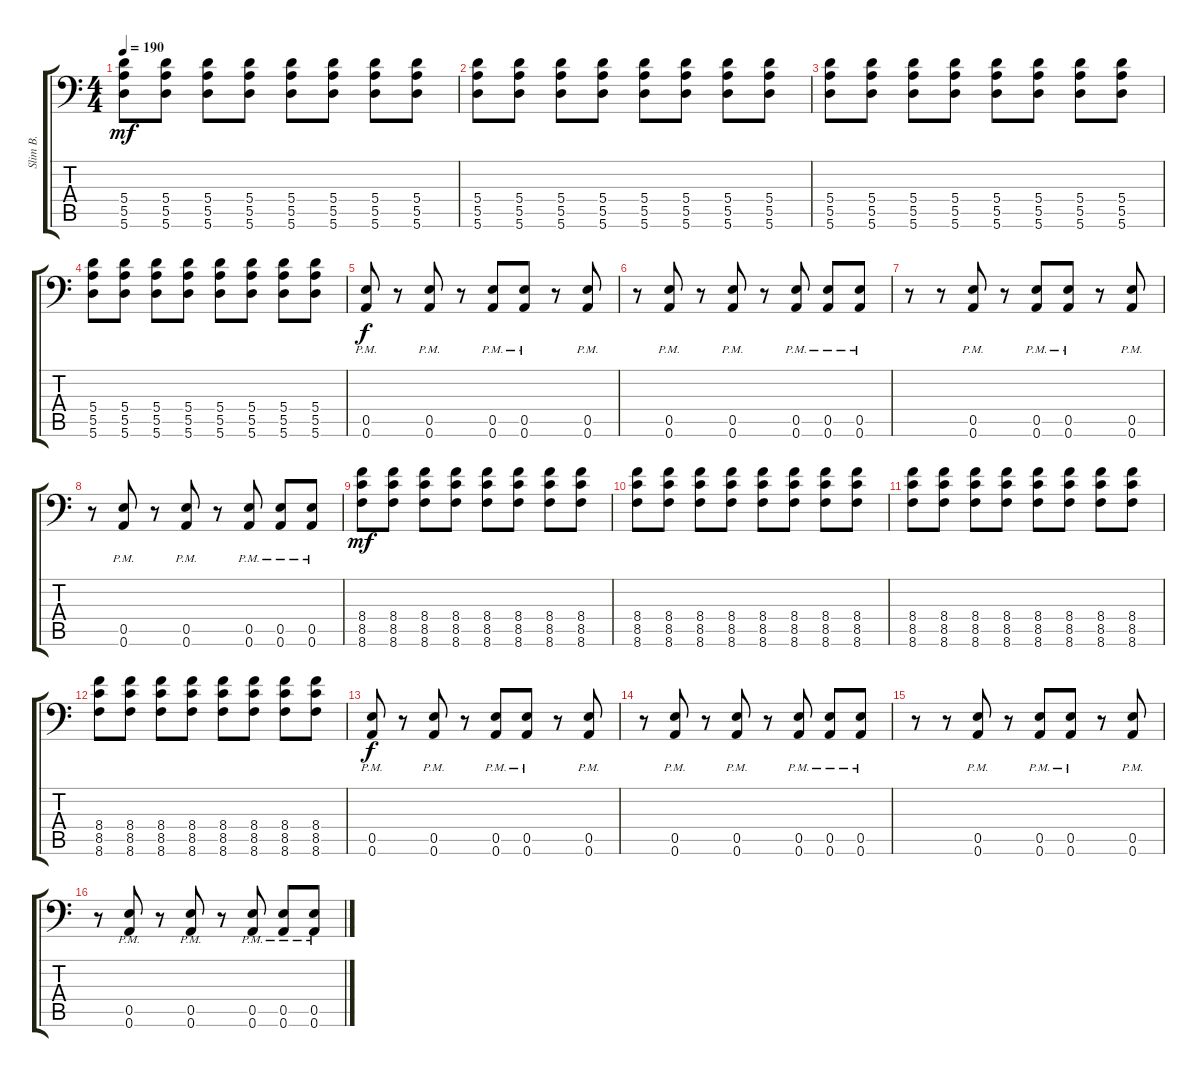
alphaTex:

\track ("Slim B." "Slim B.") {instrument distortionguitar}
\staff {score tabs}
\tuning (B3 Gb3 D3 A2 E2 A1) {hide}
\ts (4 4)
\tempo 190
\clef f4
\ks c
(5.4 5.5 5.6).8{dy mf} (5.4 5.5 5.6).8 (5.4 5.5 5.6).8 (5.4 5.5 5.6).8 (5.4 5.5 5.6).8 (5.4 5.5 5.6).8 (5.4 5.5 5.6).8 (5.4 5.5 5.6).8 |
(5.4 5.5 5.6).8 (5.4 5.5 5.6).8 (5.4 5.5 5.6).8 (5.4 5.5 5.6).8 (5.4 5.5 5.6).8 (5.4 5.5 5.6).8 (5.4 5.5 5.6).8 (5.4 5.5 5.6).8 |
(5.4 5.5 5.6).8 (5.4 5.5 5.6).8 (5.4 5.5 5.6).8 (5.4 5.5 5.6).8 (5.4 5.5 5.6).8 (5.4 5.5 5.6).8 (5.4 5.5 5.6).8 (5.4 5.5 5.6).8 |
(5.4 5.5 5.6).8 (5.4 5.5 5.6).8 (5.4 5.5 5.6).8 (5.4 5.5 5.6).8 (5.4 5.5 5.6).8 (5.4 5.5 5.6).8 (5.4 5.5 5.6).8 (5.4 5.5 5.6).8 |
(0.5{pm} 0.6{pm}).8{dy f} r.8 (0.5{pm} 0.6{pm}).8 r.8 (0.5{pm} 0.6{pm}).8 (0.5{pm} 0.6{pm}).8 r.8 (0.5{pm} 0.6{pm}).8 |
r.8 (0.5{pm} 0.6{pm}).8 r.8 (0.5{pm} 0.6{pm}).8 r.8 (0.5{pm} 0.6{pm}).8 (0.5{pm} 0.6{pm}).8 (0.5{pm} 0.6{pm}).8 |
r.8 r.8 (0.5{pm} 0.6{pm}).8 r.8 (0.5{pm} 0.6{pm}).8 (0.5{pm} 0.6{pm}).8 r.8 (0.5{pm} 0.6{pm}).8 |
r.8 (0.5{pm} 0.6{pm}).8 r.8 (0.5{pm} 0.6{pm}).8 r.8 (0.5{pm} 0.6{pm}).8 (0.5{pm} 0.6{pm}).8 (0.5{pm} 0.6{pm}).8 |
(8.4 8.5 8.6).8{dy mf} (8.4 8.5 8.6).8 (8.4 8.5 8.6).8 (8.4 8.5 8.6).8 (8.4 8.5 8.6).8 (8.4 8.5 8.6).8 (8.4 8.5 8.6).8 (8.4 8.5 8.6).8 |
(8.4 8.5 8.6).8 (8.4 8.5 8.6).8 (8.4 8.5 8.6).8 (8.4 8.5 8.6).8 (8.4 8.5 8.6).8 (8.4 8.5 8.6).8 (8.4 8.5 8.6).8 (8.4 8.5 8.6).8 |
(8.4 8.5 8.6).8 (8.4 8.5 8.6).8 (8.4 8.5 8.6).8 (8.4 8.5 8.6).8 (8.4 8.5 8.6).8 (8.4 8.5 8.6).8 (8.4 8.5 8.6).8 (8.4 8.5 8.6).8 |
(8.4 8.5 8.6).8 (8.4 8.5 8.6).8 (8.4 8.5 8.6).8 (8.4 8.5 8.6).8 (8.4 8.5 8.6).8 (8.4 8.5 8.6).8 (8.4 8.5 8.6).8 (8.4 8.5 8.6).8 |
(0.5{pm} 0.6{pm}).8{dy f} r.8 (0.5{pm} 0.6{pm}).8 r.8 (0.5{pm} 0.6{pm}).8 (0.5{pm} 0.6{pm}).8 r.8 (0.5{pm} 0.6{pm}).8 |
r.8 (0.5{pm} 0.6{pm}).8 r.8 (0.5{pm} 0.6{pm}).8 r.8 (0.5{pm} 0.6{pm}).8 (0.5{pm} 0.6{pm}).8 (0.5{pm} 0.6{pm}).8 |
r.8 r.8 (0.5{pm} 0.6{pm}).8 r.8 (0.5{pm} 0.6{pm}).8 (0.5{pm} 0.6{pm}).8 r.8 (0.5{pm} 0.6{pm}).8 |
r.8 (0.5{pm} 0.6{pm}).8 r.8 (0.5{pm} 0.6{pm}).8 r.8 (0.5{pm} 0.6{pm}).8 (0.5{pm} 0.6{pm}).8 (0.5{pm} 0.6{pm}).8
